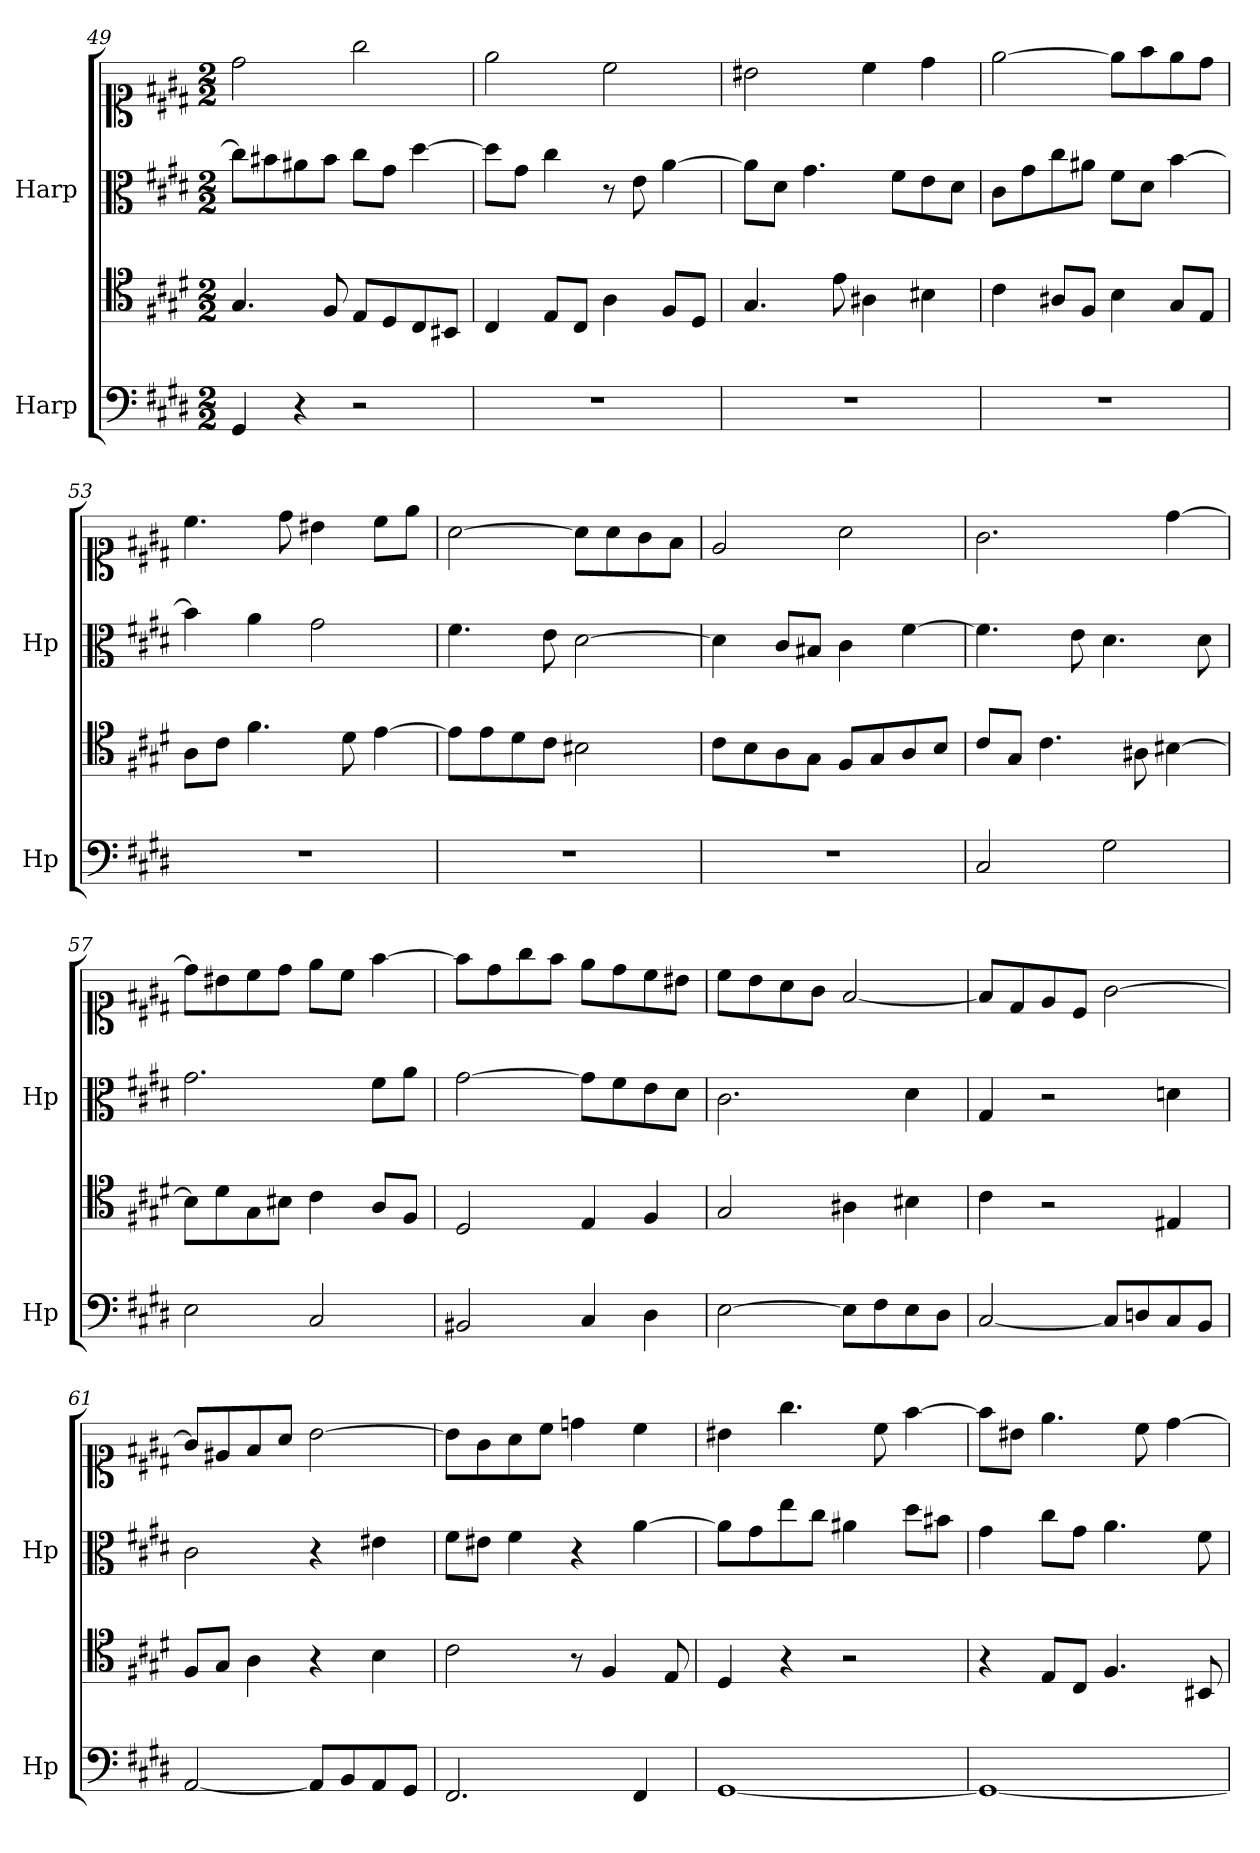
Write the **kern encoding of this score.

**kern	**kern	**kern	**kern
*part2	*part2	*part1	*part1
*staff4	*staff3	*staff2	*staff1
*I"Harp	*	*I"Harp	*
*I'Hp	*	*I'Hp	*
!!LO:LB:g=z
*clefF4	*clefC4	*clefC3	*clefC1
*k[f#c#g#d#]	*k[f#c#g#d#]	*k[f#c#g#d#]	*k[f#c#g#d#]
*E:	*E:	*E:	*E:
*M2/2	*M2/2	*M2/2	*M2/2
=49	=49	=49	=49
4GG#/	4.G#/	8cc#\L]	2dd#\
.	.	8b#X\	.
4r	.	8a#X\	.
.	8F#/	8b#\J	.
2r	8E/L	8cc#\L	2gg#\
.	8D#/	8g#\J	.
.	8C#/	[4dd#\	.
.	8BB#X/J	.	.
=50	=50	=50	=50
1r	4C#/	8dd#\L]	2ee\
.	.	8g#\J	.
.	8E/L	4cc#\	.
.	8C#/J	.	.
.	4A\	8r	2cc#\
.	.	8e\	.
.	8F#/L	[4a\	.
.	8D#/J	.	.
=51	=51	=51	=51
1r	4.G#/	8a\L]	2b#X\
.	.	8d#\J	.
.	.	4.g#\	.
.	8e\	.	.
.	4A#X\	.	4cc#\
.	.	8f#\L	.
.	4B#X\	8e\	4dd#\
.	.	8d#\J	.
=52	=52	=52	=52
1r	4c#\	8c#\L	[2ee\
.	.	8g#\	.
.	8A#X/L	8cc#\	.
.	8F#/J	8a#X\J	.
.	4B\	8f#\L	8ee\L]
.	.	8d#\J	8ff#\
.	8G#/L	[4b\	8ee\
.	8E/J	.	8dd#\J
!!LO:PB:g=z
=53	=53	=53	=53
1r	8A\L	4b\]	4.cc#\
.	8c#\J	.	.
.	4.f#\	4a\	.
.	.	.	8dd#\
.	.	2g#\	4b#X\
.	8d#\	.	.
.	[4e\	.	8cc#\L
.	.	.	8ee\J
=54	=54	=54	=54
1r	8e\L]	4.f#\	[2a\
.	8e\	.	.
.	8d#\	.	.
.	8c#\J	8e\	.
.	2B#X\	[2d#\	8a\L]
.	.	.	8a\
.	.	.	8g#\
.	.	.	8f#\J
=55	=55	=55	=55
1r	8c#\L	4d#\]	2e/
.	8B\	.	.
.	8A\	8c#/L	.
.	8G#\J	8B#X/J	.
.	8F#/L	4c#\	2a\
.	8G#/	.	.
.	8A/	[4f#\	.
.	8B/J	.	.
=56	=56	=56	=56
2C#/	8c#/L	4.f#\]	2.g#\
.	8G#/J	.	.
.	4.c#\	.	.
.	.	8e\	.
2G#\	.	4.d#\	.
.	8A#X\	.	.
.	[4B#X\	.	[4dd#\
.	.	8d#\	.
!!LO:LB:g=z
=57	=57	=57	=57
2E\	8B#\L]	2.g#\	8dd#\L]
.	8d#\	.	8b#X\
.	8G#\	.	8cc#\
.	8B#X\J	.	8dd#\J
2C#/	4c#\	.	8ee\L
.	.	.	8cc#\J
.	8A/L	8f#\L	[4ff#\
.	8F#/J	8a\J	.
=58	=58	=58	=58
2BB#X/	2D#/	[2g#\	8ff#\L]
.	.	.	8dd#\
.	.	.	8gg#\
.	.	.	8ff#\J
4C#/	4E/	8g#\L]	8ee\L
.	.	8f#\	8dd#\
4D#\	4F#/	8e\	8cc#\
.	.	8d#\J	8b#X\J
=59	=59	=59	=59
[2E\	2G#/	2.c#\	8cc#\L
.	.	.	8b\
.	.	.	8a\
.	.	.	8g#\J
8E\L]	4A#X\	.	[2f#/
8F#\	.	.	.
8E\	4B#X\	4d#\	.
8D#\J	.	.	.
=60	=60	=60	=60
[2C#/	4c#\	4G#/	8f#/L]
.	.	.	8d#/
.	2r	2r	8e/
.	.	.	8c#/J
8C#/L]	.	.	[2g#\
8Dn/	.	.	.
8C#/	4E#X/	4dn\	.
8BB/J	.	.	.
!!LO:LB:g=z
=61	=61	=61	=61
[2AA/	8F#/L	2c#\	8g#/L]
.	8G#/J	.	8e#X/
.	4A\	.	8f#/
.	.	.	8a/J
8AA/L]	4r	4r	[2b\
8BB/	.	.	.
8AA/	4B\	4e#X\	.
8GG#/J	.	.	.
=62	=62	=62	=62
2.FF#/	2c#\	8f#\L	8b\L]
.	.	8e#X\J	8g#\
.	.	4f#\	8a\
.	.	.	8cc#\J
.	8r	4r	4ddn\
.	4F#/	.	.
4FF#/	.	[4a\	4cc#\
.	8E/	.	.
=63	=63	=63	=63
[1GG#	4D#/	8a\L]	4b#X\
.	.	8g#\	.
.	4r	8ee\	4.gg#\
.	.	8cc#\J	.
.	2r	4a#X\	.
.	.	.	8cc#\
.	.	8dd#\L	[4ff#\
.	.	8b#X\J	.
=64	=64	=64	=64
1GG#_	4r	4g#\	8ff#\L]
.	.	.	8b#X\J
.	8E/L	8cc#\L	4.ee\
.	8C#/J	8g#\J	.
.	4.F#/	4.a\	.
.	.	.	8cc#\
.	.	.	[4dd#\
.	8BB#X/	8f#\	.
=	=	=	=
*-	*-	*-	*-
